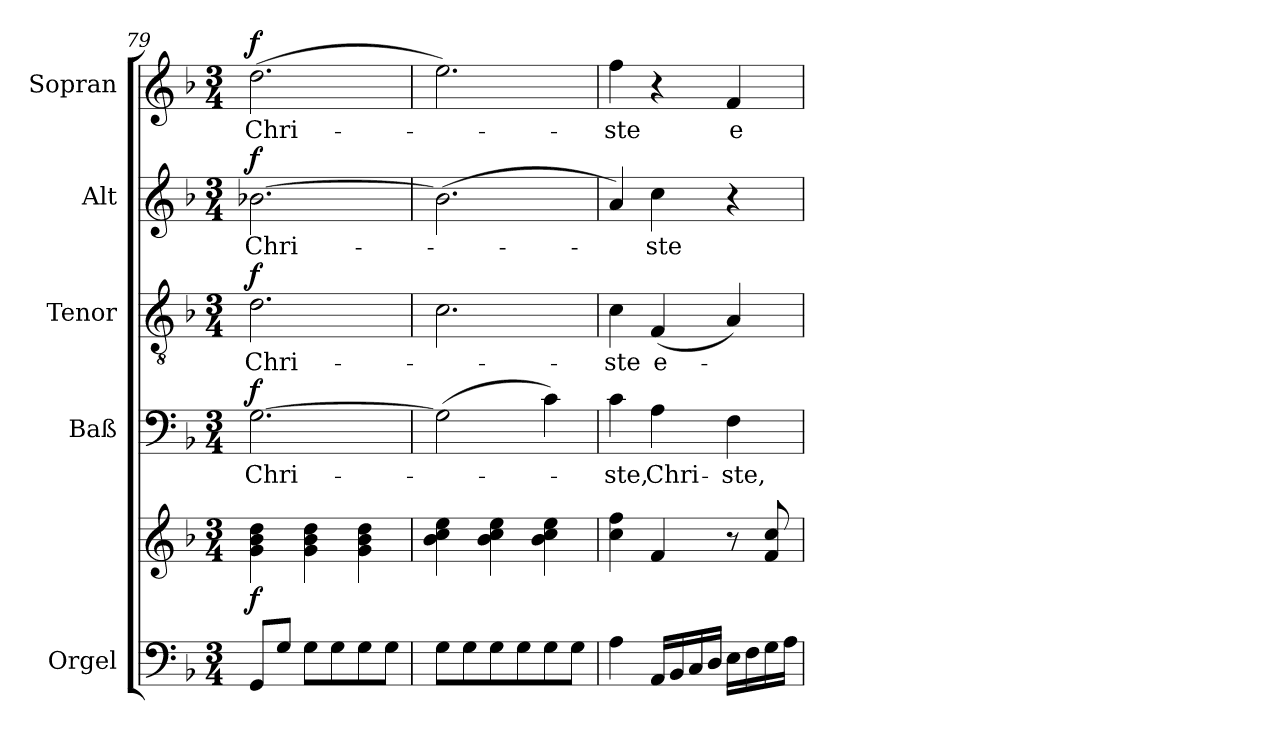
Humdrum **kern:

**kern	**kern	**dynam	**kern	**text	**dynam	**kern	**text	**dynam	**kern	**text	**dynam	**kern	**text	**dynam
*part5	*part5	*part5	*part4	*part4	*part4	*part3	*part3	*part3	*part2	*part2	*part2	*part1	*part1	*part1
*staff6	*staff5	*staff5/6	*staff4	*staff4	*staff4	*staff3	*staff3	*staff3	*staff2	*staff2	*staff2	*staff1	*staff1	*staff1
*I"Orgel	*	*	*I"Baß	*	*	*I"Tenor	*	*	*I"Alt	*	*	*I"Sopran	*	*
*I'Org.	*	*	*	*	*	*	*	*	*	*	*	*	*	*
*clefF4	*clefG2	*	*clefF4	*	*	*clefGv2	*	*	*clefG2	*	*	*clefG2	*	*
*k[b-]	*k[b-]	*	*k[b-]	*	*	*k[b-]	*	*	*k[b-]	*	*	*k[b-]	*	*
*F:	*F:	*	*F:	*	*	*F:	*	*	*F:	*	*	*F:	*	*
*M3/4	*M3/4	*	*M3/4	*	*	*M3/4	*	*	*M3/4	*	*	*M3/4	*	*
=79	=79	=79	=79	=79	=79	=79	=79	=79	=79	=79	=79	=79	=79	=79
!	!	!LO:DY:b	!	!LO:LY:b	!LO:DY:a	!	!LO:LY:b	!LO:DY:a	!	!LO:LY:b	!LO:DY:a	!	!LO:LY:b	!LO:DY:a
8GG/L	4g\ 4b-\ 4dd\	f	[2.G\	Chri-	f	2.d\	Chri-	f	[2.b-X\	Chri-	f	(>2.dd\	Chri-	f
8G/J	.	.	.	.	.	.	.	.	.	.	.	.	.	.
8G\L	4g\ 4b-\ 4dd\	.	.	.	.	.	.	.	.	.	.	.	.	.
8G\	.	.	.	.	.	.	.	.	.	.	.	.	.	.
8G\	4g\ 4b-\ 4dd\	.	.	.	.	.	.	.	.	.	.	.	.	.
8G\J	.	.	.	.	.	.	.	.	.	.	.	.	.	.
!!LO:PB:g=z
=80	=80	=80	=80	=80	=80	=80	=80	=80	=80	=80	=80	=80	=80	=80
8G\L	4b-\ 4cc\ 4ee\	.	(>2G\]	.	.	2.c\	.	.	(>2.b-\]	.	.	2.ee\)	.	.
8G\	.	.	.	.	.	.	.	.	.	.	.	.	.	.
8G\	4b-\ 4cc\ 4ee\	.	.	.	.	.	.	.	.	.	.	.	.	.
8G\	.	.	.	.	.	.	.	.	.	.	.	.	.	.
8G\	4b-\ 4cc\ 4ee\	.	4c\)	.	.	.	.	.	.	.	.	.	.	.
8G\J	.	.	.	.	.	.	.	.	.	.	.	.	.	.
=81	=81	=81	=81	=81	=81	=81	=81	=81	=81	=81	=81	=81	=81	=81
!	!	!	!	!LO:LY:b	!	!	!LO:LY:b	!	!	!	!	!	!LO:LY:b	!
4A\	4cc\ 4ff\	.	4c\	-ste,	.	4c\	-ste	.	4a/)	.	.	4ff\	-ste	.
!	!	!	!	!LO:LY:b	!	!	!LO:LY:b	!	!	!LO:LY:b	!	!	!	!
16AA/LL	4f/	.	4A\	Chri-	.	(<4F/	e-	.	4cc\	-ste	.	4r	.	.
16BB-/	.	.	.	.	.	.	.	.	.	.	.	.	.	.
16C/	.	.	.	.	.	.	.	.	.	.	.	.	.	.
16D/JJ	.	.	.	.	.	.	.	.	.	.	.	.	.	.
!	!	!	!	!LO:LY:b	!	!	!	!	!	!	!	!	!LO:LY:b	!
16E\LL	8r	.	4F\	-ste,	.	4A/)	.	.	4r	.	.	4f/	e-	.
16F\	.	.	.	.	.	.	.	.	.	.	.	.	.	.
16G\	8f/ 8cc/	.	.	.	.	.	.	.	.	.	.	.	.	.
16A\JJ	.	.	.	.	.	.	.	.	.	.	.	.	.	.
=	=	=	=	=	=	=	=	=	=	=	=	=	=	=
*-	*-	*-	*-	*-	*-	*-	*-	*-	*-	*-	*-	*-	*-	*-
